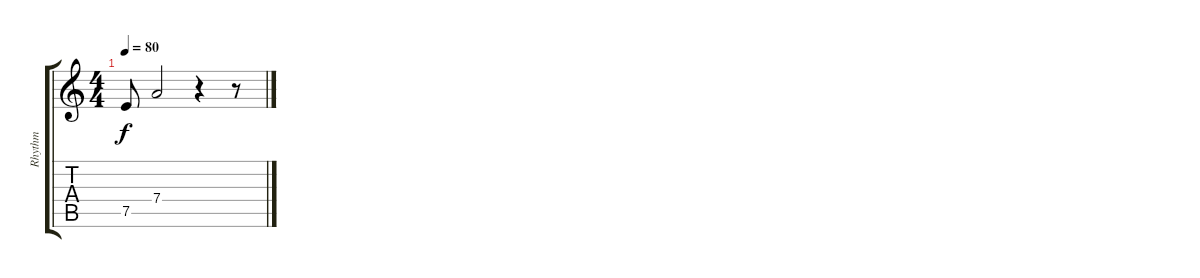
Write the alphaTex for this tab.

\track ("Rhythm" "Rhythm") {instrument acousticguitarnylon}
\staff {score tabs}
\tuning (E4 B3 G3 D3 A2 E2) {hide}
\ts (4 4)
\tempo 80
\clef g2
\ks c
7.5.8{dy f} 7.4.2 r.4 r.8
